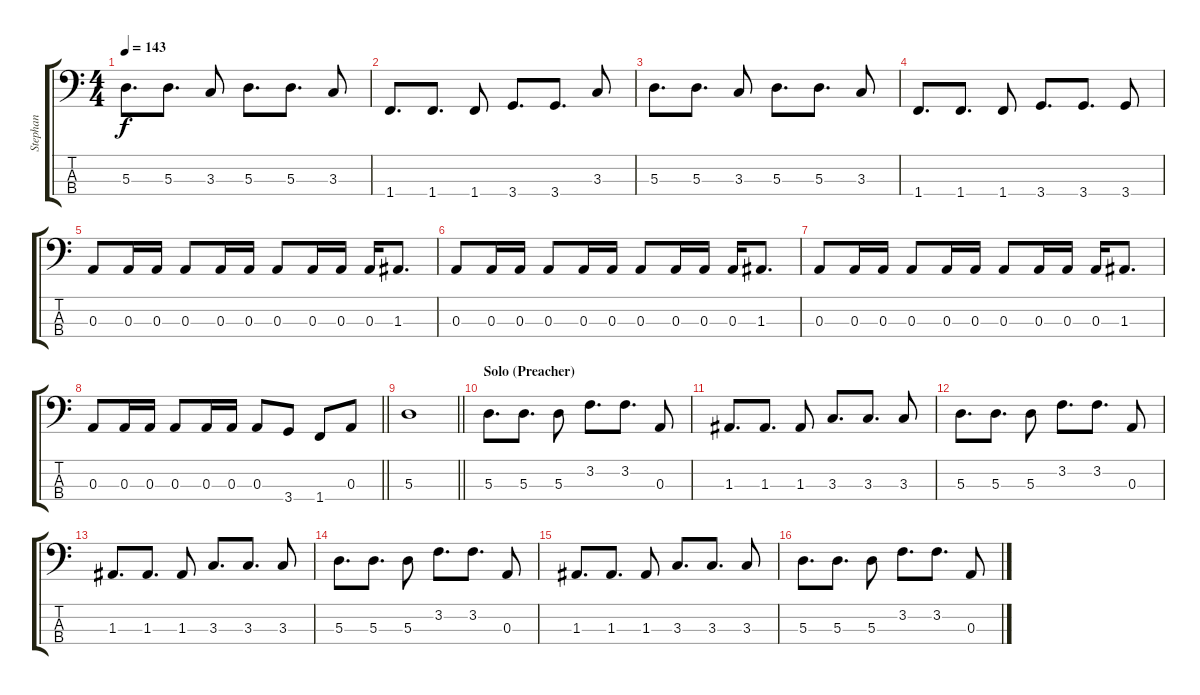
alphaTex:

\track ("Stephan" "Stephan") {instrument electricbassfinger}
\staff {score tabs}
\tuning (G2 D2 A1 E1) {hide}
\ts (4 4)
\tempo 143
\clef f4
\ks c
5.3.8{d dy f} 5.3.8{d} 3.3.8 5.3.8{d} 5.3.8{d} 3.3.8 |
1.4.8{d} 1.4.8{d} 1.4.8 3.4.8{d} 3.4.8{d} 3.3.8 |
5.3.8{d} 5.3.8{d} 3.3.8 5.3.8{d} 5.3.8{d} 3.3.8 |
1.4.8{d} 1.4.8{d} 1.4.8 3.4.8{d} 3.4.8{d} 3.4.8 |
0.3.8 0.3.16 0.3.16 0.3.8 0.3.16 0.3.16 0.3.8 0.3.16 0.3.16 0.3.16 1.3.8{d} |
0.3.8 0.3.16 0.3.16 0.3.8 0.3.16 0.3.16 0.3.8 0.3.16 0.3.16 0.3.16 1.3.8{d} |
0.3.8 0.3.16 0.3.16 0.3.8 0.3.16 0.3.16 0.3.8 0.3.16 0.3.16 0.3.16 1.3.8{d} |
\barLineRight lightlight
0.3.8 0.3.16 0.3.16 0.3.8 0.3.16 0.3.16 0.3.8 3.4.8 1.4.8 0.3.8 |
\barLineRight lightlight
5.3.1 |
\section ("" "Solo (Preacher)")
5.3.8{d} 5.3.8{d} 5.3.8 3.2.8{d} 3.2.8{d} 0.3.8 |
1.3.8{d} 1.3.8{d} 1.3.8 3.3.8{d} 3.3.8{d} 3.3.8 |
5.3.8{d} 5.3.8{d} 5.3.8 3.2.8{d} 3.2.8{d} 0.3.8 |
1.3.8{d} 1.3.8{d} 1.3.8 3.3.8{d} 3.3.8{d} 3.3.8 |
5.3.8{d} 5.3.8{d} 5.3.8 3.2.8{d} 3.2.8{d} 0.3.8 |
1.3.8{d} 1.3.8{d} 1.3.8 3.3.8{d} 3.3.8{d} 3.3.8 |
5.3.8{d} 5.3.8{d} 5.3.8 3.2.8{d} 3.2.8{d} 0.3.8
